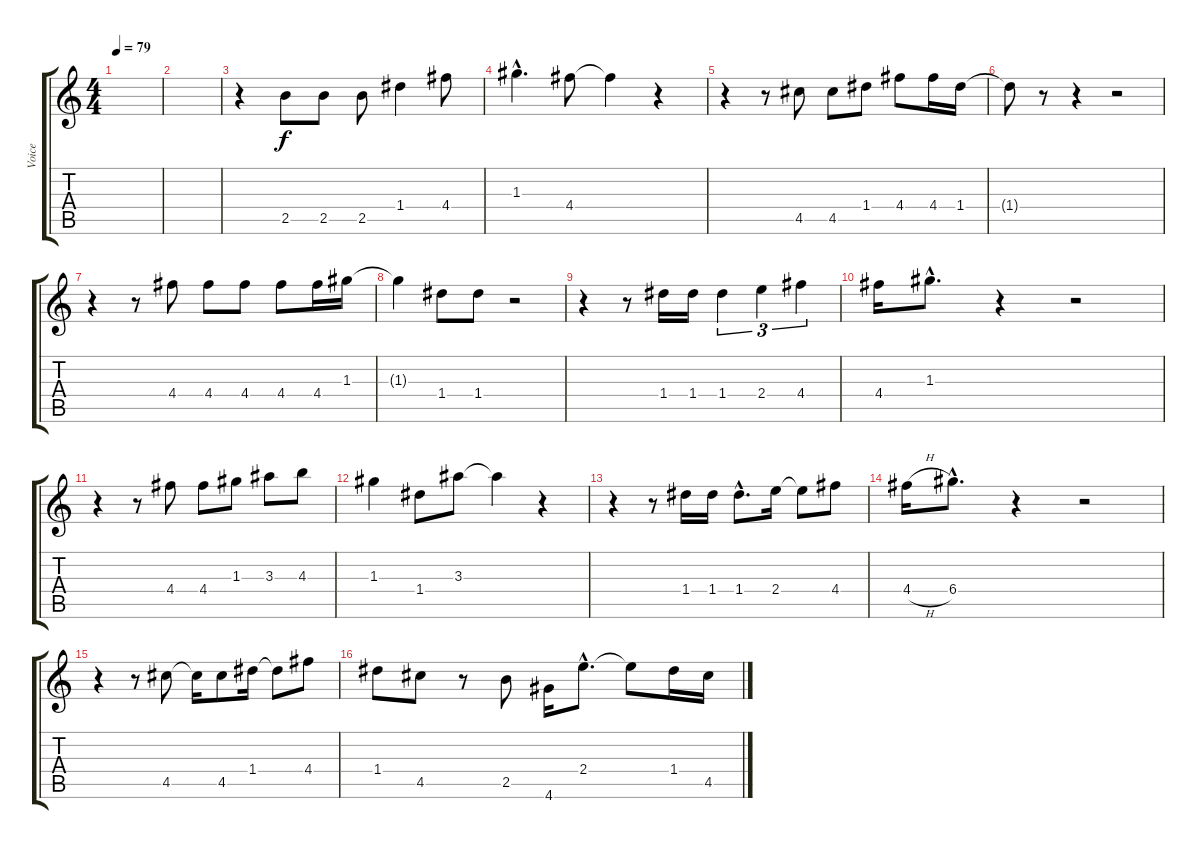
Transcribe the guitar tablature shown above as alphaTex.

\track ("Voice" "Voice") {instrument piccolo}
\staff {score tabs}
\tuning (E6 B5 G5 D5 A4 E4) {hide}
\ts (4 4)
\tempo 79
\clef g2
\ks c
|
|
r.4 2.5.8 2.5.8 2.5.8 1.4.4 4.4.8 |
1.3{hac}.4{d} 4.4.8 4.4{t}.4 r.4 |
r.4 r.8 4.5.8 4.5.8 1.4.8 4.4.8 4.4.16 1.4.16 |
1.4{t}.8 r.8 r.4 r.2 |
r.4 r.8 4.4.8 4.4.8 4.4.8 4.4.8 4.4.16 1.3.16 |
1.3{t}.4 1.4.8 1.4.8 r.2 |
r.4 r.8 1.4.16 1.4.16 1.4.4{tu (3 2)} 2.4.4{tu (3 2)} 4.4.4{tu (3 2)} |
4.4.16 1.3{hac}.8{d} r.4 r.2 |
r.4 r.8 4.4.8 4.4.8 1.3.8 3.3.8 4.3.8 |
1.3.4 1.4.8 3.3.8 3.3{t}.4 r.4 |
r.4 r.8 1.4.16 1.4.16 1.4{hac}.8{d} 2.4.16 2.4{t}.8 4.4.8 |
4.4{h}.16 6.4{hac}.8{d} r.4 r.2 |
r.4 r.8 4.5.8 4.5{t}.16 4.5.8 1.4.16 1.4{t}.8 4.4.8 |
1.4.8 4.5.8 r.8 2.5.8 4.6.16 2.4{hac}.8{d} 2.4{t}.8 1.4.16 4.5.16
